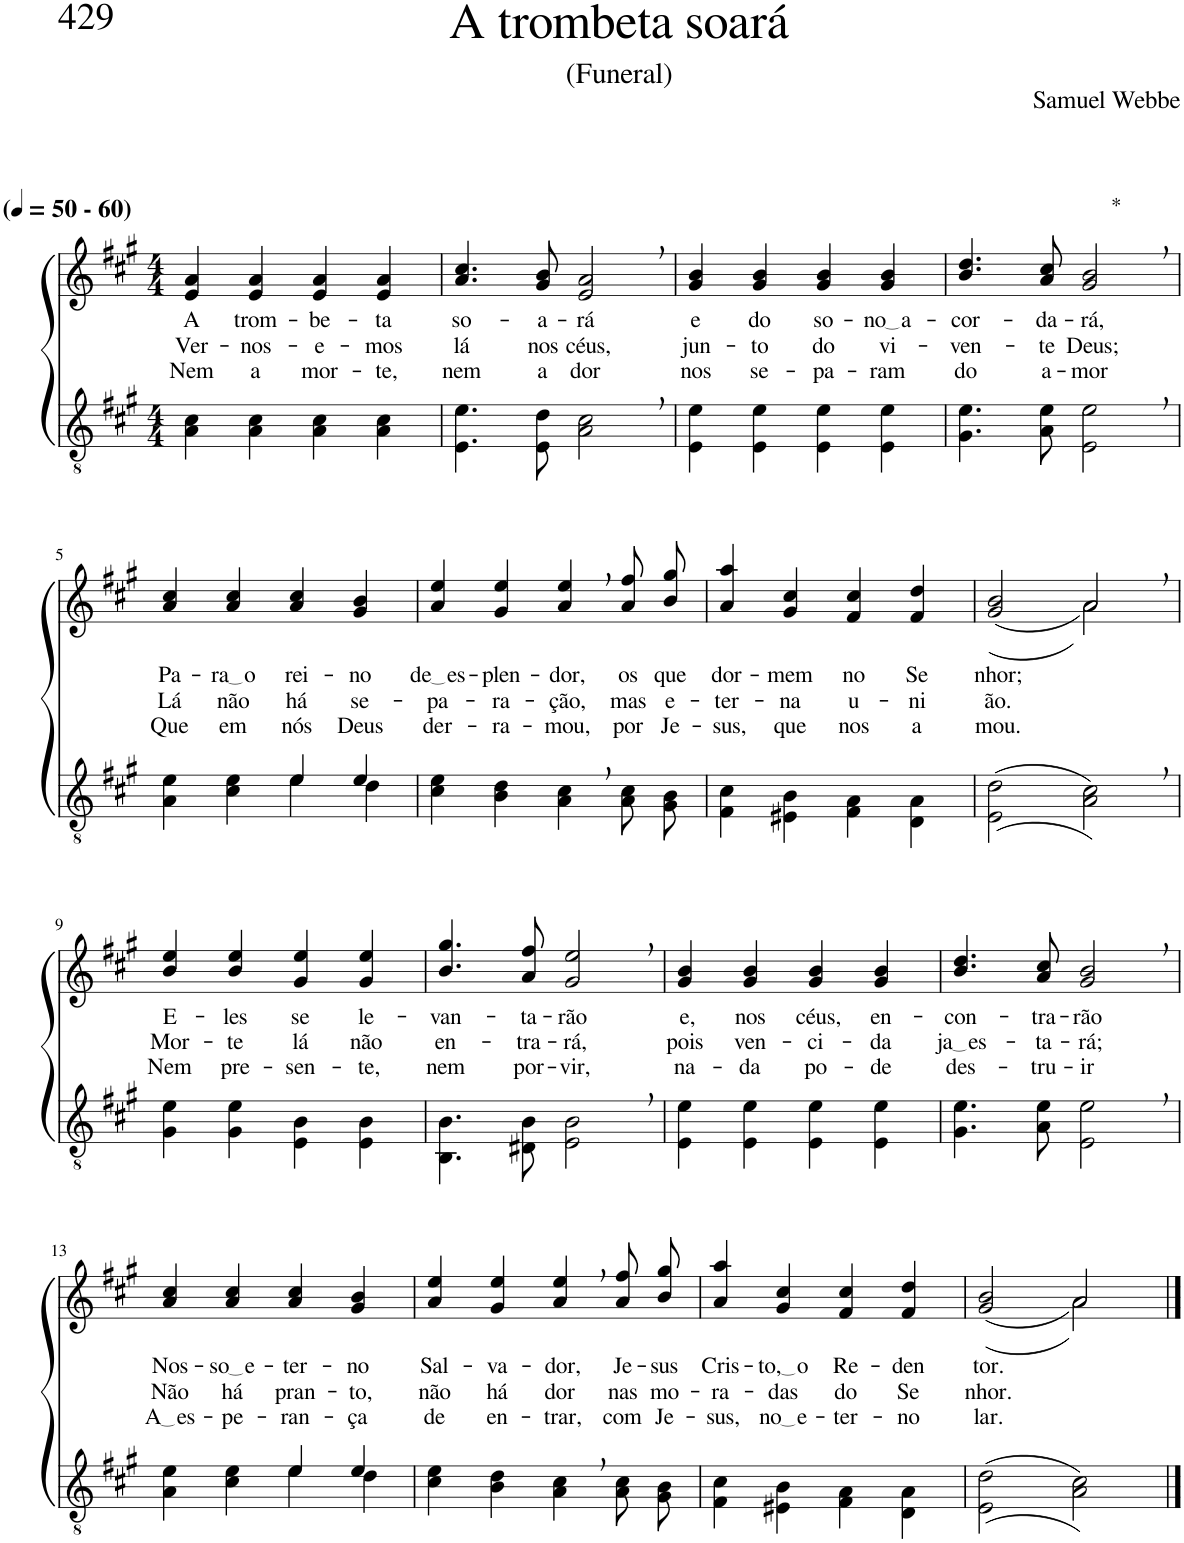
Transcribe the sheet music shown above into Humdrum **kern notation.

**kern	**kern	**text	**text	**text
*part2	*part1	*part1	*part1	*part1
*staff2	*staff1	*staff1	*staff1	*staff1
*I"Parte III e IV	*I"Parte I e II	*	*	*
*clefGv2	*clefG2	*	*	*
*Trd3c5	*Trd3c5	*	*	*
*k[f#c#g#]	*k[f#c#g#]	*	*	*
*M4/4	*M4/4	*	*	*
*MM50	*MM50	*	*	*
=1	=1	=1	=1	=1
!	!LO:TX:a:B:t=(	!	!	!
!	!LO:TX:a:B:t=- 60)	!	!	!
!	!	!LO:LY:b	!LO:LY:b	!LO:LY:b
4A\ 4c#\	4e/ 4a/	A	Ver-	Nem
!	!	!LO:LY:b	!LO:LY:b	!LO:LY:b
4A\ 4c#\	4e/ 4a/	trom-	-nos-	a
!	!	!LO:LY:b	!LO:LY:b	!LO:LY:b
4A\ 4c#\	4e/ 4a/	-be-	-e-	mor-
!	!	!LO:LY:b	!LO:LY:b	!LO:LY:b
4A\ 4c#\	4e/ 4a/	-ta	-mos	-te,
=2	=2	=2	=2	=2
!	!	!LO:LY:b	!LO:LY:b	!LO:LY:b
4.E\ 4.e\	4.a/ 4.cc#/	so-	lá	nem
!	!	!LO:LY:b	!LO:LY:b	!LO:LY:b
8E\ 8d\	8g#/ 8b/	-a-	nos	a
!	!	!LO:LY:b	!LO:LY:b	!LO:LY:b
2A\, 2c#\,	2e/, 2a/,	-rá	céus,	dor
=3	=3	=3	=3	=3
!	!	!LO:LY:b	!LO:LY:b	!LO:LY:b
4E\ 4e\	4g#/ 4b/	e	jun-	nos
!	!	!LO:LY:b	!LO:LY:b	!LO:LY:b
4E\ 4e\	4g#/ 4b/	do	-to	se-
!	!	!LO:LY:b	!LO:LY:b	!LO:LY:b
4E\ 4e\	4g#/ 4b/	so-	do	-pa-
!	!	!LO:LY:b	!LO:LY:b	!LO:LY:b
4E\ 4e\	4g#/ 4b/	no a	vi-	-ram
=4	=4	=4	=4	=4
!	!	!LO:LY:b	!LO:LY:b	!LO:LY:b
4.G#\ 4.e\	4.b/ 4.dd/	-cor-	-ven-	do
!	!	!LO:LY:b	!LO:LY:b	!LO:LY:b
8A\ 8e\	8a/ 8cc#/	-da-	-te	a-
!	!LO:TX:a:t=*	!	!	!
!	!	!LO:LY:b	!LO:LY:b	!LO:LY:b
2E\, 2e\,	2g#/, 2b/,	-rá,	Deus;	-mor
!!LO:LB:g=z
=5	=5	=5	=5	=5
*^	*	*	*	*
!	!	!	!LO:LY:b	!LO:LY:b	!LO:LY:b
2ryy	4A\ 4e\	4a/ 4cc#/	Pa-	Lá	Que
!	!	!	!LO:LY:b	!LO:LY:b	!LO:LY:b
.	4c#\ 4e\	4a/ 4cc#/	ra o	não	em
!	!	!	!LO:LY:b	!LO:LY:b	!LO:LY:b
4e/	4e\	4a/ 4cc#/	rei-	há	nós
!	!	!	!LO:LY:b	!LO:LY:b	!LO:LY:b
4e/	4d\	4g#/ 4b/	-no	se-	Deus
=6	=6	=6	=6	=6	=6
!	!	!	!LO:LY:b	!LO:LY:b	!LO:LY:b
*v	*v	*	*	*	*
4c#\ 4e\	4a/ 4ee/	de es	-pa-	der-
!	!	!LO:LY:b	!LO:LY:b	!LO:LY:b
4B\ 4d\	4g#/ 4ee/	-plen-	-ra-	-ra-
!	!	!LO:LY:b	!LO:LY:b	!LO:LY:b
4A\, 4c#\,	4a/, 4ee/,	-dor,	-ção,	-mou,
!	!	!LO:LY:b	!LO:LY:b	!LO:LY:b
8A/ 8c#/L	8a\ 8ff#\L	os	mas	por
!	!	!LO:LY:b	!LO:LY:b	!LO:LY:b
8G#/ 8B/J	8b\ 8gg#\J	que	e-	Je-
=7	=7	=7	=7	=7
!	!	!LO:LY:b	!LO:LY:b	!LO:LY:b
4F#\ 4c#\	4a/ 4aa/	dor-	-ter-	-sus,
!	!	!LO:LY:b	!LO:LY:b	!LO:LY:b
4E#X\ 4B\	4g#/ 4cc#/	-mem	-na	que
!	!	!LO:LY:b	!LO:LY:b	!LO:LY:b
4F#\ 4A\	4f#/ 4cc#/	no	u-	nos
!	!	!LO:LY:b	!LO:LY:b	!LO:LY:b
4D\ 4A\	4f#/ 4dd/	Se-	-ni-	a-
=8	=8	=8	=8	=8
*	*^	*	*	*
!	!	!	!LO:LY:b	!LO:LY:b	!LO:LY:b
2E\ 2d\	2ryy	((2g#/ 2b/	-nhor;	-ão.	-mou.
2A\, 2c#\,))	((2a,\	2a/	.	.	.
!!LO:LB:g=z
=9	=9	=9	=9	=9	=9
!	!	!	!LO:LY:b	!LO:LY:b	!LO:LY:b
*	*v	*v	*	*	*
4G#\ 4e\	4b/ 4ee/	E-	Mor-	Nem
!	!	!LO:LY:b	!LO:LY:b	!LO:LY:b
4G#\ 4e\	4b/ 4ee/	-les	-te	pre-
!	!	!LO:LY:b	!LO:LY:b	!LO:LY:b
4E\ 4B\	4g#/ 4ee/	se	lá	-sen-
!	!	!LO:LY:b	!LO:LY:b	!LO:LY:b
4E\ 4B\	4g#/ 4ee/	le-	não	-te,
=10	=10	=10	=10	=10
!	!	!LO:LY:b	!LO:LY:b	!LO:LY:b
4.BB\ 4.B\	4.b/ 4.gg#/	-van-	en-	nem
!	!	!LO:LY:b	!LO:LY:b	!LO:LY:b
8D#X\ 8B\	8a/ 8ff#/	-ta-	-tra-	por-
!	!	!LO:LY:b	!LO:LY:b	!LO:LY:b
2E\, 2B\,	2g#/, 2ee/,	-rão	-rá,	-vir,
=11	=11	=11	=11	=11
!	!	!LO:LY:b	!LO:LY:b	!LO:LY:b
4E\ 4e\	4g#/ 4b/	e,	pois	na-
!	!	!LO:LY:b	!LO:LY:b	!LO:LY:b
4E\ 4e\	4g#/ 4b/	nos	ven-	-da
!	!	!LO:LY:b	!LO:LY:b	!LO:LY:b
4E\ 4e\	4g#/ 4b/	céus,	-ci-	po-
!	!	!LO:LY:b	!LO:LY:b	!LO:LY:b
4E\ 4e\	4g#/ 4b/	en-	-da	-de
=12	=12	=12	=12	=12
!	!	!LO:LY:b	!LO:LY:b	!LO:LY:b
4.G#\ 4.e\	4.b/ 4.dd/	-con-	ja es	des-
!	!	!LO:LY:b	!LO:LY:b	!LO:LY:b
8A\ 8e\	8a/ 8cc#/	-tra-	-ta-	-tru-
!	!	!LO:LY:b	!LO:LY:b	!LO:LY:b
2E\, 2e\,	2g#/, 2b/,	-rão	-rá;	-ir
!!LO:LB:g=z
=13	=13	=13	=13	=13
*^	*	*	*	*
!	!	!	!LO:LY:b	!LO:LY:b	!LO:LY:b
2ryy	4A\ 4e\	4a/ 4cc#/	Nos-	Não	A es
!	!	!	!LO:LY:b	!LO:LY:b	!LO:LY:b
.	4c#\ 4e\	4a/ 4cc#/	so e	há	-pe-
!	!	!	!LO:LY:b	!LO:LY:b	!LO:LY:b
4e/	4e\	4a/ 4cc#/	-ter-	pran-	-ran-
!	!	!	!LO:LY:b	!LO:LY:b	!LO:LY:b
4e/	4d\	4g#/ 4b/	-no	-to,	-ça
=14	=14	=14	=14	=14	=14
!	!	!	!LO:LY:b	!LO:LY:b	!LO:LY:b
*v	*v	*	*	*	*
4c#\ 4e\	4a/ 4ee/	Sal-	não	de
!	!	!LO:LY:b	!LO:LY:b	!LO:LY:b
4B\ 4d\	4g#/ 4ee/	-va-	há	en-
!	!	!LO:LY:b	!LO:LY:b	!LO:LY:b
4A\, 4c#\,	4a/, 4ee/,	-dor,	dor	-trar,
!	!	!LO:LY:b	!LO:LY:b	!LO:LY:b
8A/ 8c#/L	8a\ 8ff#\L	Je-	nas	com
!	!	!LO:LY:b	!LO:LY:b	!LO:LY:b
8G#/ 8B/J	8b\ 8gg#\J	-sus	mo-	Je-
=15	=15	=15	=15	=15
!	!	!LO:LY:b	!LO:LY:b	!LO:LY:b
4F#\ 4c#\	4a/ 4aa/	Cris-	-ra-	-sus,
!	!	!LO:LY:b	!LO:LY:b	!LO:LY:b
4E#X\ 4B\	4g#/ 4cc#/	to, o	-das	no e
!	!	!LO:LY:b	!LO:LY:b	!LO:LY:b
4F#\ 4A\	4f#/ 4cc#/	Re-	do	-ter-
!	!	!LO:LY:b	!LO:LY:b	!LO:LY:b
4D\ 4A\	4f#/ 4dd/	-den-	Se-	-no
=16	=16	=16	=16	=16
*	*^	*	*	*
!	!	!	!LO:LY:b	!LO:LY:b	!LO:LY:b
((2E\ 2d\	2ryy	((2g#/ 2b/	-tor.	-nhor.	lar.
2A\ 2c#\))	2a\))	2a/	.	.	.
*	*v	*v	*	*	*
==	==	==	==	==
*-	*-	*-	*-	*-
